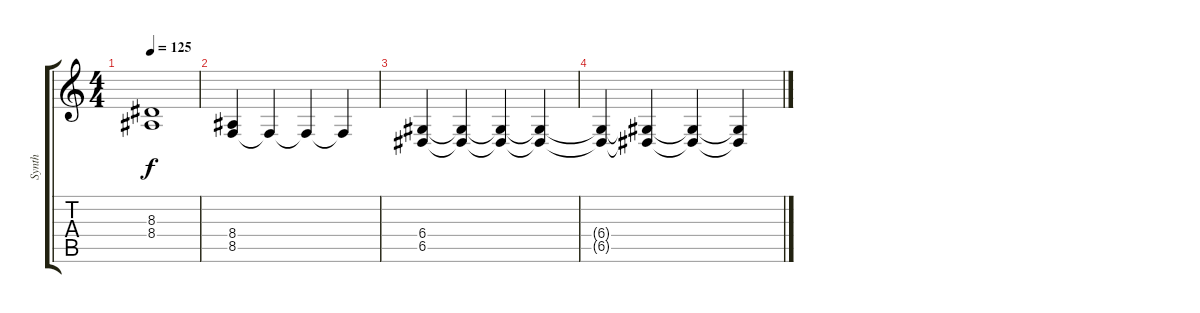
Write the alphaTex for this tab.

\track ("Synth" "Synth") {instrument pad2warm}
\staff {score tabs}
\tuning (E4 B3 G3 D3 A2 E2) {hide}
\ts (4 4)
\tempo 125
\clef g2
\ks c
(8.3 8.4).1{dy f volume 7} |
(8.4 8.5).4{volume 9} 8.5{t}.4{volume 10} 8.5{t}.4{volume 11} 8.5{t}.4{volume 12} |
(6.4 6.5).4{volume 13} (6.4{t} 6.5{t}).4 (6.4{t} 6.5{t}).4{volume 12} (6.4{t} 6.5{t}).4 |
(6.4{t} 6.5{t}).4{volume 11} (6.4{t} 6.5{t}).4 (6.4{t} 6.5{t}).4{volume 12} (6.4{t} 6.5{t}).4
